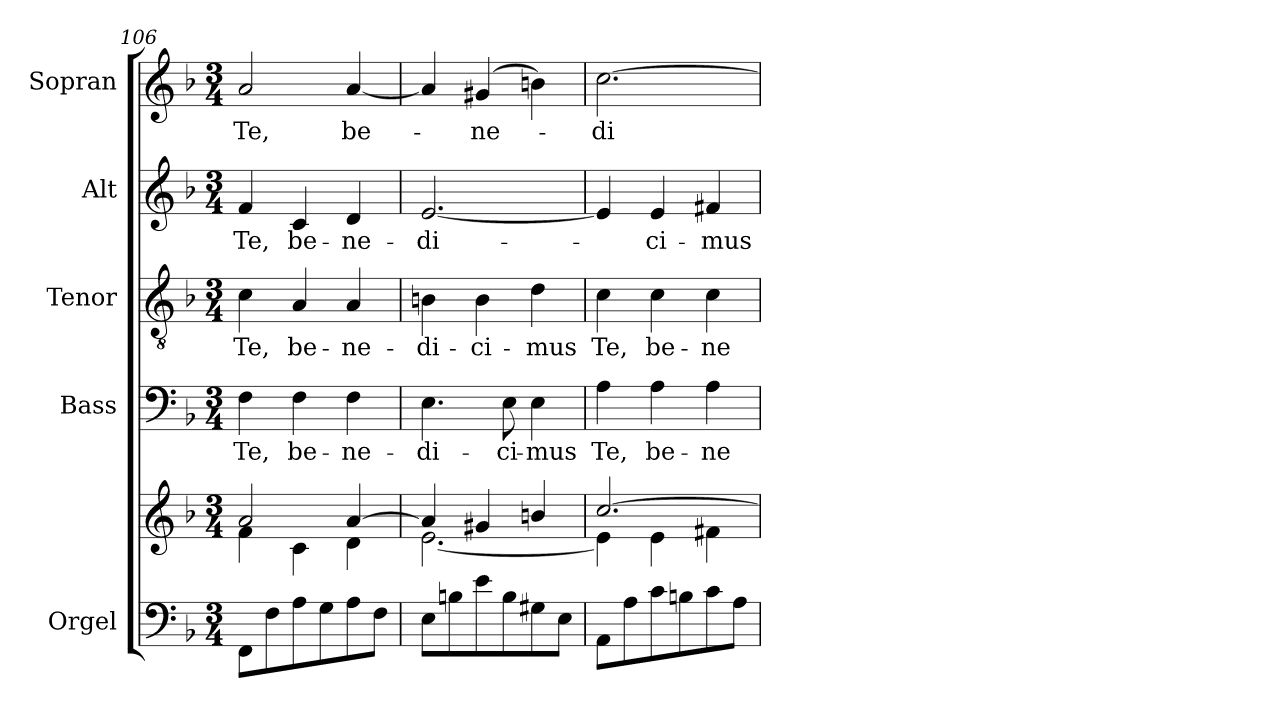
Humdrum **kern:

**kern	**kern	**kern	**text	**kern	**text	**kern	**text	**kern	**text
*part5	*part5	*part4	*part4	*part3	*part3	*part2	*part2	*part1	*part1
*staff6	*staff5	*staff4	*staff4	*staff3	*staff3	*staff2	*staff2	*staff1	*staff1
*I"Orgel	*	*I"Bass	*	*I"Tenor	*	*I"Alt	*	*I"Sopran	*
*I'Org.	*	*I'B.	*	*I'T.	*	*I'A.	*	*I'S.	*
*clefF4	*clefG2	*clefF4	*	*clefGv2	*	*clefG2	*	*clefG2	*
*k[b-]	*k[b-]	*k[b-]	*	*k[b-]	*	*k[b-]	*	*k[b-]	*
*F:	*F:	*F:	*	*F:	*	*F:	*	*F:	*
*M3/4	*M3/4	*M3/4	*	*M3/4	*	*M3/4	*	*M3/4	*
=106	=106	=106	=106	=106	=106	=106	=106	=106	=106
*	*^	*	*	*	*	*	*	*	*
!	!	!	!	!LO:LY:b	!	!LO:LY:b	!	!LO:LY:b	!	!LO:LY:b
8FF/L	2a/	4f\	4F\	Te,	4c\	Te,	4f/	Te,	2a/	Te,
8F\	.	.	.	.	.	.	.	.	.	.
!	!	!	!	!LO:LY:b	!	!LO:LY:b	!	!LO:LY:b	!	!
8A\	.	4c\	4F\	be-	4A/	be-	4c/	be-	.	.
8G\	.	.	.	.	.	.	.	.	.	.
!	!	!	!	!LO:LY:b	!	!LO:LY:b	!	!LO:LY:b	!	!LO:LY:b
8A\	[>4a/	4d\	4F\	-ne-	4A/	-ne-	4d/	-ne-	[4a/	be-
8F\J	.	.	.	.	.	.	.	.	.	.
=107	=107	=107	=107	=107	=107	=107	=107	=107	=107	=107
!	!	!	!	!LO:LY:b	!	!LO:LY:b	!	!LO:LY:b	!	!
8E\L	4a/]	[<2.e\	4.E\	-di-	4Bn\	-di-	[2.e/	-di-	4a/]	.
8Bn\	.	.	.	.	.	.	.	.	.	.
!	!	!	!	!	!	!LO:LY:b	!	!	!	!LO:LY:b
8e\	4g#X/	.	.	.	4B\	-ci-	.	.	(4g#X/	-ne-
!	!	!	!	!LO:LY:b	!	!	!	!	!	!
8B\	.	.	8E\	-ci-	.	.	.	.	.	.
!	!	!	!	!LO:LY:b	!	!LO:LY:b	!	!	!	!
8G#X\	4bn/	.	4E\	-mus	4d\	-mus	.	.	4bn\)	.
8E\J	.	.	.	.	.	.	.	.	.	.
!!LO:LB:g=z
=108	=108	=108	=108	=108	=108	=108	=108	=108	=108	=108
!	!	!	!	!LO:LY:b	!	!LO:LY:b	!	!	!	!LO:LY:b
8AA\L	[>2.cc/	4e\]	4A\	Te,	4c\	Te,	4e/]	.	[2.cc\	-di-
8A\	.	.	.	.	.	.	.	.	.	.
!	!	!	!	!LO:LY:b	!	!LO:LY:b	!	!LO:LY:b	!	!
8c\	.	4e\	4A\	be-	4c\	be-	4e/	-ci-	.	.
8Bn\	.	.	.	.	.	.	.	.	.	.
!	!	!	!	!LO:LY:b	!	!LO:LY:b	!	!LO:LY:b	!	!
8c\	.	4f#X\	4A\	-ne-	4c\	-ne-	4f#X/	-mus	.	.
8A\J	.	.	.	.	.	.	.	.	.	.
*	*v	*v	*	*	*	*	*	*	*	*
=	=	=	=	=	=	=	=	=	=
*-	*-	*-	*-	*-	*-	*-	*-	*-	*-
